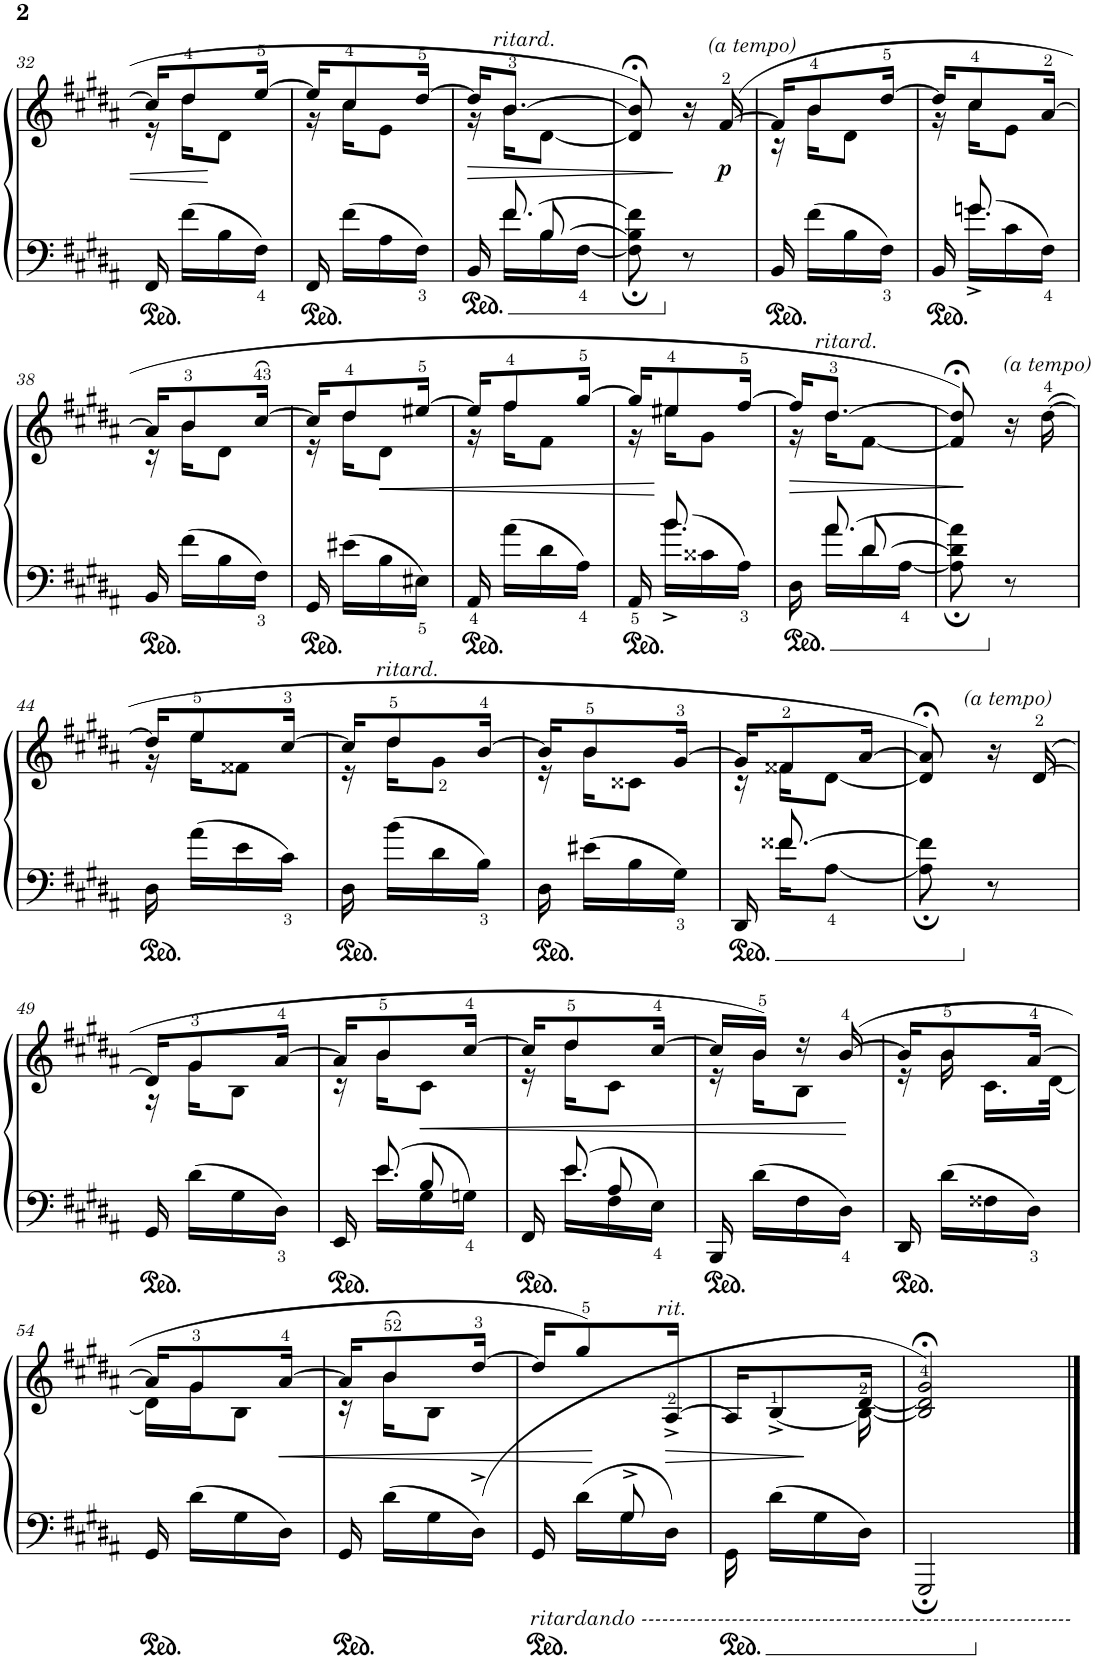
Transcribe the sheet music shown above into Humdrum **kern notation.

**kern	**kern	**dynam
*part1	*part1	*part1
*staff2	*staff1	*staff1/2
*I"Piano	*	*
*I'Pno	*	*
!!LO:PB:g=z
*clefF4	*clefG2	*
*k[f#c#g#d#a#]	*k[f#c#g#d#a#]	*
*M2/8	*M2/8	*
=32	=32	=32
*	*^	*
16FF#/	16cc#/KL]	16r	.
16f#\LL	8dd#/	16dd#\KL	.
16B\	.	8d#\J	.
16F#\JJ	[>16ee/Jk	.	.
=33	=33	=33	=33
16FF#/	16ee/KL]	16r	.
16f#\LL	8cc#/	16cc#\KL	.
16A#\	.	8e\J	.
16F#\JJ	[>16dd#/Jk	.	.
=34	=34	=34	=34
*^	*	*	*
*	*^	*	*	*
!	!	!	!	!	!LO:HP:b
16BB/	16ryy	8ryy	16dd#/KL]	16r	>
!	!	!	!LO:TX:a:i:t=ritard.	!	!
16f#\LL	[8.f#/	.	8.b/J	[>16b\KL	.
16B\	.	[8B/	.	[8d#\J	.
[16F#\JJ	.	.	.	.	.
*v	*v	*v	*	*	*
*	*v	*v	*
=35	=35	=35
8F#\]; 8B\]; 8f#\];	8d#/];< 8b/];<	.
8r	16r	]
!	!LO:TX:a:i:t=(a tempo)	!
!	!	!LO:DY:b
.	([>16f#/	p
=36	=36	=36
*	*^	*
16BB/	16f#/KL]	16r	.
16f#\LL	8b/	16b\KL	.
16B\	.	8d#\J	.
16F#\JJ	[>16dd#/Jk	.	.
=37	=37	=37	=37
*^	*	*	*
16BB/	16ryy	16dd#/KL]	16r	.
16gn\LL	8.g^</	8cc#/	16cc#\KL	.
16c#\	.	.	8e\J	.
16F#\JJ	.	[16a#/Jk	.	.
*v	*v	*	*	*
!!LO:LB:g=z	!!
=38	=38	=38	=38
16BB/	16a#/KL]	16r	.
16f#\LL	8b/	16b\KL	.
16B\	.	8d#\J	.
16F#\JJ	[>16cc#</Jk	.	.
=39	=39	=39	=39
16GG#/	16cc#/KL]	16r	.
16e#X\LL	8dd#/	16dd#\KL	.
!	!	!	!LO:HP:b
16B\	.	8d#\J	<
16E#X\JJ	[>16ee#X/Jk	.	.
=40	=40	=40	=40
16AA#/	16ee#/KL]	16r	.
16a#\LL	8ff#/	16ff#\KL	.
16d#\	.	8f#\J	.
16A#\JJ	[>16gg#/Jk	.	.
=41	=41	=41	=41
*^	*	*	*
16AA#/	16ryy	16gg#/KL]	16r	.
16b\LL	8.b^</	8ee#X/	16ee#\KL	[
16c##X\	.	.	8g#\J	.
16A#\JJ	.	[>16ff#/Jk	.	.
=42	=42	=42	=42	=42
*	*^	*	*	*
!	!	!	!	!	!LO:HP:b
16D#\	16ryy	8ryy	16ff#/KL]	16r	>
!	!	!	!LO:TX:a:i:t=ritard.	!	!
16a#\LL	[8.a#/	.	8.dd#/J	[>16dd#\KL	.
16d#\	.	[8d#/	.	[8f#\J	.
[16A#\JJ	.	.	.	.	.
*v	*v	*v	*	*	*
*	*v	*v	*
=43	=43	=43
8A#\]; 8d#\]; 8a#\];	8f#/];< 8dd#/];<)	.
8r	16r	]
!	!LO:TX:a:i:t=(a tempo)	!
.	([16dd#\	.
!!LO:LB:g=z
=44	=44	=44
*	*^	*
16D#\	16dd#/KL]	16r	.
16a#\LL	8ee/	16ee\KL	.
16e\	.	8f##X\J	.
16c#\JJ	[16cc#/Jk	.	.
=45	=45	=45	=45
16D#\	16cc#/KL]	16r	.
!	!LO:TX:a:i:t=ritard.	!	!
16b\LL	8dd#/	16dd#\KL	.
16d#\	.	8g#\J	.
16B\JJ	[16b/Jk	.	.
=46	=46	=46	=46
16D#\	16b/KL]	16r	.
16e#X\LL	8b/	16b\KL	.
16B\	.	8c##X\J	.
16G#\JJ	[16g#/Jk	.	.
=47	=47	=47	=47
*^	*	*	*
16DD#/	16ryy	16g#/KL]	16r	.
16f##X\KL	[8.f##/	8f##X/	16f##\KL	.
[8A#\J	.	.	[8d#\J	.
.	.	[16a#/Jk	.	.
*v	*v	*	*	*
*	*v	*v	*
=48	=48	=48
8A#\]; 8f##\];	8d#/];< 8a#/];<)	.
!	!LO:TX:a:i:t=(a tempo)	!
8r	16r	.
.	([>16d#/	.
!!LO:LB:g=z
=49	=49	=49
*	*^	*
16GG#/	16d#/KL]	16r	.
16d#\LL	8g#/	16g#\KL	.
16G#\	.	8B\J	.
16D#\JJ	[>16a#/Jk	.	.
=50	=50	=50	=50
*^	*	*	*
*	*^	*	*	*
16EE/	16ryy	8ryy	16a#/KL]	16r	.
16e\LL	8.e/	.	8b/	16b\KL	.
!	!	!	!	!	!LO:HP:b
16G#\	.	8B/	.	8c#\J	<
16Gn\JJ	.	.	[>16cc#/Jk	.	.
=51	=51	=51	=51	=51	=51
16FF#/	16ryy	8ryy	16cc#/KL]	16r	.
16e\LL	8.e/	.	8dd#/	16dd#\KL	.
16F#\	.	8A#/	.	8c#\J	.
16E\JJ	.	.	[>16cc#/Jk	.	.
*v	*v	*v	*	*	*
=52	=52	=52	=52
16BBB/	16cc#/LL]	16r	.
16d#\LL	16b/JJ)	16b\KL	.
16F#\	16r	8B\J	.
16D#\JJ	([16b/	.	.
*	*v	*v	*
.	.	[
=53	=53	=53
*	*^	*
16DD#/	16b/KL]	16r	.
16d#\LL	8b/	16b\	.
16F##X\	.	16.c#\LL	.
16D#\JJ	[>16a#/Jk	.	.
.	.	[32d#\JJk	.
!!LO:LB:g=z	!!
=54	=54	=54	=54
16GG#/	16a#/KL]	16d#\LL]	.
16d#\LL	8g#/	16g#\J	.
16G#\	.	8B\J	.
!	!	!	!LO:HP:b
16D#\JJ	[>16a#/Jk	.	<
=55	=55	=55	=55
16GG#/	16a#/KL]	16r	.
16d#\LL	8b/	16b\KL	.
16G#\	.	8B\J	.
(16D#^\JJ	[>16dd#/Jk	.	.
*	*v	*v	*
=56	=56	=56
*^	*	*
!LO:TX:b:i:t=ritardando --------------------------------------------------------------	!	!	!
16GG#/	8ryy	16dd#/KL]	.
16d#\LL	.	8gg#/)	.
16G#\	8G#^/	.	.
!	!	!LO:TX:a:i:t=rit.	!
!	!	!	!LO:HP:n=1:b
16D#\JJ	.	[>16A#^/Jk	[ >
*v	*v	*	*
=57	=57	=57
*	*^	*
16GG#\	16A#/KL]	8.ryy	.
16d#\LL	[8B^/	.	.
16G#\	.	.	.
16D#\JJ	[<16d#/Jk	16B\_	.
*	*v	*v	*
.	.	]
=58	=58	=58
[4GGG#/	4B/_ 4d#/_ [4g#/)	.
4ryy	4ryy	.
==59	==59	==59
4GGG#;/]	4B/];< 4d#/];< 4g#/];<	.
=	=	=
*-	*-	*-
